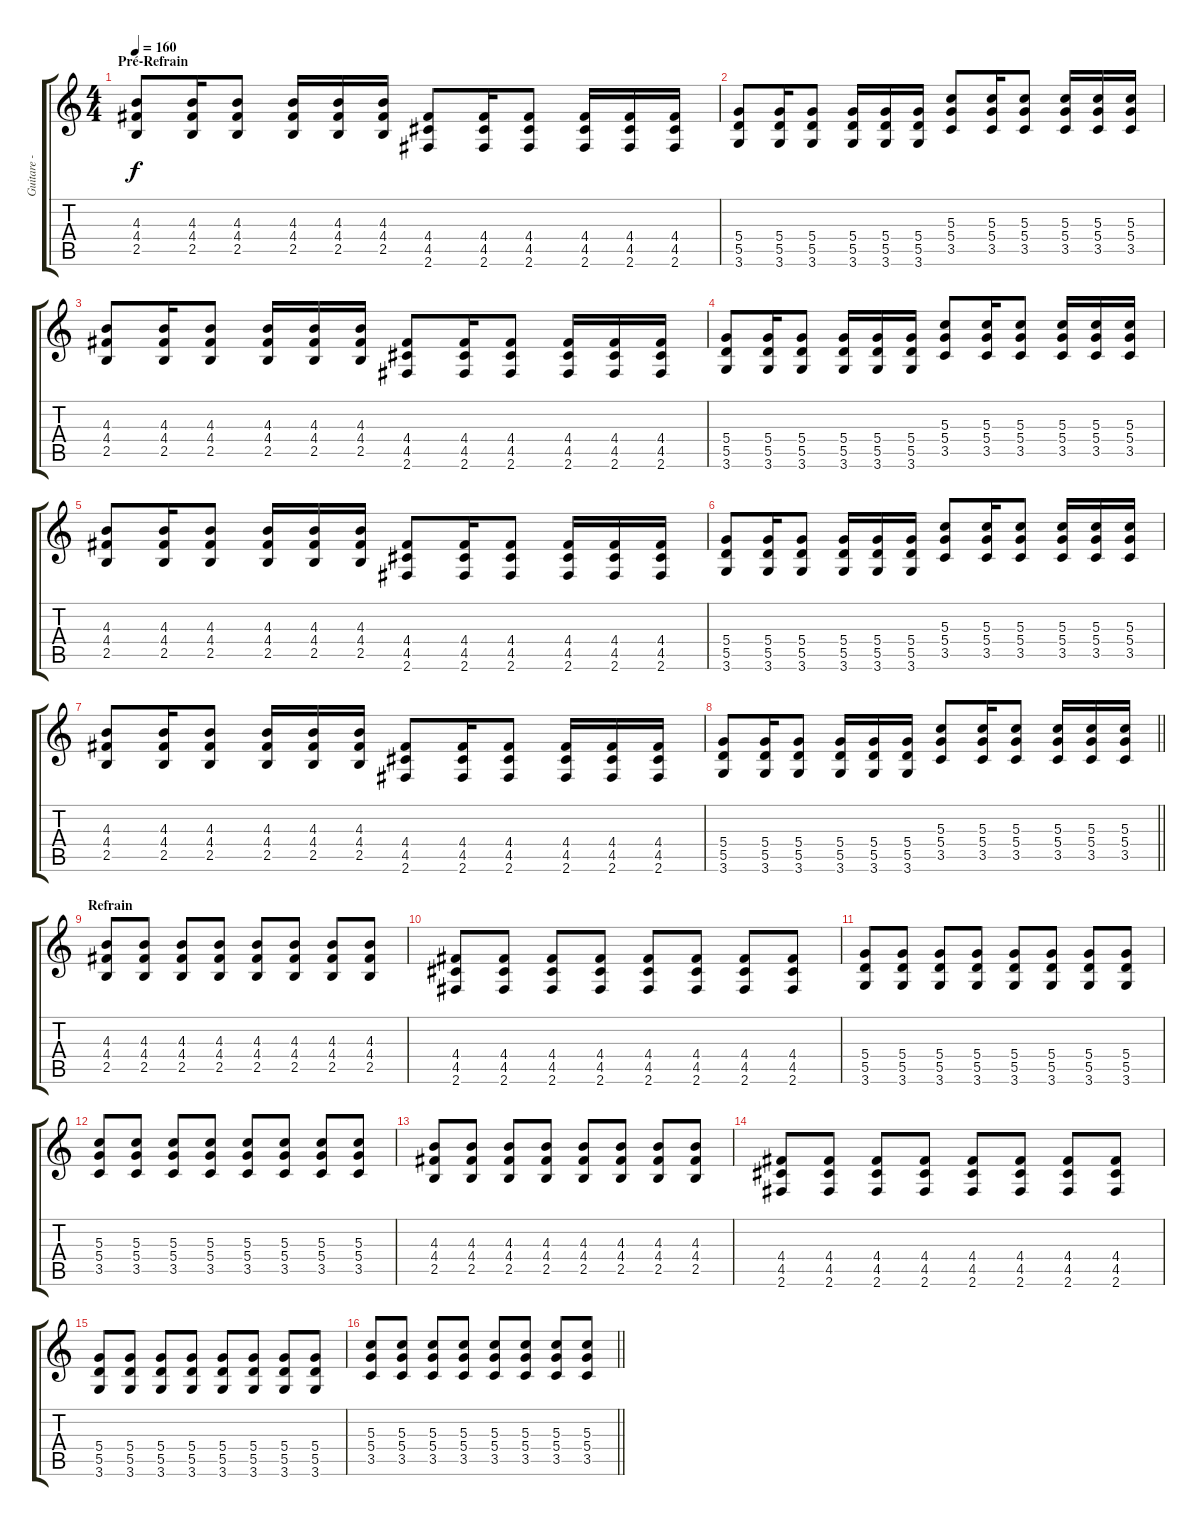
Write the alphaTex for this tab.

\track ("Guitare - Till" "Guitare - ") {instrument distortionguitar}
\staff {score tabs}
\tuning (E4 B3 G3 D3 A2 E2) {hide}
\ts (4 4)
\section ("" "Pré-Refrain")
\tempo 160
\clef g2
\ks c
(4.3 4.4 2.5).8{dy f} (4.3 4.4 2.5).16 (4.3 4.4 2.5).8 (4.3 4.4 2.5).16 (4.3 4.4 2.5).16 (4.3 4.4 2.5).16 (4.4 4.5 2.6).8 (4.4 4.5 2.6).16 (4.4 4.5 2.6).8 (4.4 4.5 2.6).16 (4.4 4.5 2.6).16 (4.4 4.5 2.6).16 |
(5.4 5.5 3.6).8 (5.4 5.5 3.6).16 (5.4 5.5 3.6).8 (5.4 5.5 3.6).16 (5.4 5.5 3.6).16 (5.4 5.5 3.6).16 (5.3 5.4 3.5).8 (5.3 5.4 3.5).16 (5.3 5.4 3.5).8 (5.3 5.4 3.5).16 (5.3 5.4 3.5).16 (5.3 5.4 3.5).16 |
(4.3 4.4 2.5).8 (4.3 4.4 2.5).16 (4.3 4.4 2.5).8 (4.3 4.4 2.5).16 (4.3 4.4 2.5).16 (4.3 4.4 2.5).16 (4.4 4.5 2.6).8 (4.4 4.5 2.6).16 (4.4 4.5 2.6).8 (4.4 4.5 2.6).16 (4.4 4.5 2.6).16 (4.4 4.5 2.6).16 |
(5.4 5.5 3.6).8 (5.4 5.5 3.6).16 (5.4 5.5 3.6).8 (5.4 5.5 3.6).16 (5.4 5.5 3.6).16 (5.4 5.5 3.6).16 (5.3 5.4 3.5).8 (5.3 5.4 3.5).16 (5.3 5.4 3.5).8 (5.3 5.4 3.5).16 (5.3 5.4 3.5).16 (5.3 5.4 3.5).16 |
(4.3 4.4 2.5).8 (4.3 4.4 2.5).16 (4.3 4.4 2.5).8 (4.3 4.4 2.5).16 (4.3 4.4 2.5).16 (4.3 4.4 2.5).16 (4.4 4.5 2.6).8 (4.4 4.5 2.6).16 (4.4 4.5 2.6).8 (4.4 4.5 2.6).16 (4.4 4.5 2.6).16 (4.4 4.5 2.6).16 |
(5.4 5.5 3.6).8 (5.4 5.5 3.6).16 (5.4 5.5 3.6).8 (5.4 5.5 3.6).16 (5.4 5.5 3.6).16 (5.4 5.5 3.6).16 (5.3 5.4 3.5).8 (5.3 5.4 3.5).16 (5.3 5.4 3.5).8 (5.3 5.4 3.5).16 (5.3 5.4 3.5).16 (5.3 5.4 3.5).16 |
(4.3 4.4 2.5).8 (4.3 4.4 2.5).16 (4.3 4.4 2.5).8 (4.3 4.4 2.5).16 (4.3 4.4 2.5).16 (4.3 4.4 2.5).16 (4.4 4.5 2.6).8 (4.4 4.5 2.6).16 (4.4 4.5 2.6).8 (4.4 4.5 2.6).16 (4.4 4.5 2.6).16 (4.4 4.5 2.6).16 |
\barLineRight lightlight
(5.4 5.5 3.6).8 (5.4 5.5 3.6).16 (5.4 5.5 3.6).8 (5.4 5.5 3.6).16 (5.4 5.5 3.6).16 (5.4 5.5 3.6).16 (5.3 5.4 3.5).8 (5.3 5.4 3.5).16 (5.3 5.4 3.5).8 (5.3 5.4 3.5).16 (5.3 5.4 3.5).16 (5.3 5.4 3.5).16 |
\section ("" "Refrain")
(4.3 4.4 2.5).8 (4.3 4.4 2.5).8 (4.3 4.4 2.5).8 (4.3 4.4 2.5).8 (4.3 4.4 2.5).8 (4.3 4.4 2.5).8 (4.3 4.4 2.5).8 (4.3 4.4 2.5).8 |
(4.4 4.5 2.6).8 (4.4 4.5 2.6).8 (4.4 4.5 2.6).8 (4.4 4.5 2.6).8 (4.4 4.5 2.6).8 (4.4 4.5 2.6).8 (4.4 4.5 2.6).8 (4.4 4.5 2.6).8 |
(5.4 5.5 3.6).8 (5.4 5.5 3.6).8 (5.4 5.5 3.6).8 (5.4 5.5 3.6).8 (5.4 5.5 3.6).8 (5.4 5.5 3.6).8 (5.4 5.5 3.6).8 (5.4 5.5 3.6).8 |
(5.3 5.4 3.5).8 (5.3 5.4 3.5).8 (5.3 5.4 3.5).8 (5.3 5.4 3.5).8 (5.3 5.4 3.5).8 (5.3 5.4 3.5).8 (5.3 5.4 3.5).8 (5.3 5.4 3.5).8 |
(4.3 4.4 2.5).8 (4.3 4.4 2.5).8 (4.3 4.4 2.5).8 (4.3 4.4 2.5).8 (4.3 4.4 2.5).8 (4.3 4.4 2.5).8 (4.3 4.4 2.5).8 (4.3 4.4 2.5).8 |
(4.4 4.5 2.6).8 (4.4 4.5 2.6).8 (4.4 4.5 2.6).8 (4.4 4.5 2.6).8 (4.4 4.5 2.6).8 (4.4 4.5 2.6).8 (4.4 4.5 2.6).8 (4.4 4.5 2.6).8 |
(5.4 5.5 3.6).8 (5.4 5.5 3.6).8 (5.4 5.5 3.6).8 (5.4 5.5 3.6).8 (5.4 5.5 3.6).8 (5.4 5.5 3.6).8 (5.4 5.5 3.6).8 (5.4 5.5 3.6).8 |
\barLineRight lightlight
(5.3 5.4 3.5).8 (5.3 5.4 3.5).8 (5.3 5.4 3.5).8 (5.3 5.4 3.5).8 (5.3 5.4 3.5).8 (5.3 5.4 3.5).8 (5.3 5.4 3.5).8 (5.3 5.4 3.5).8
